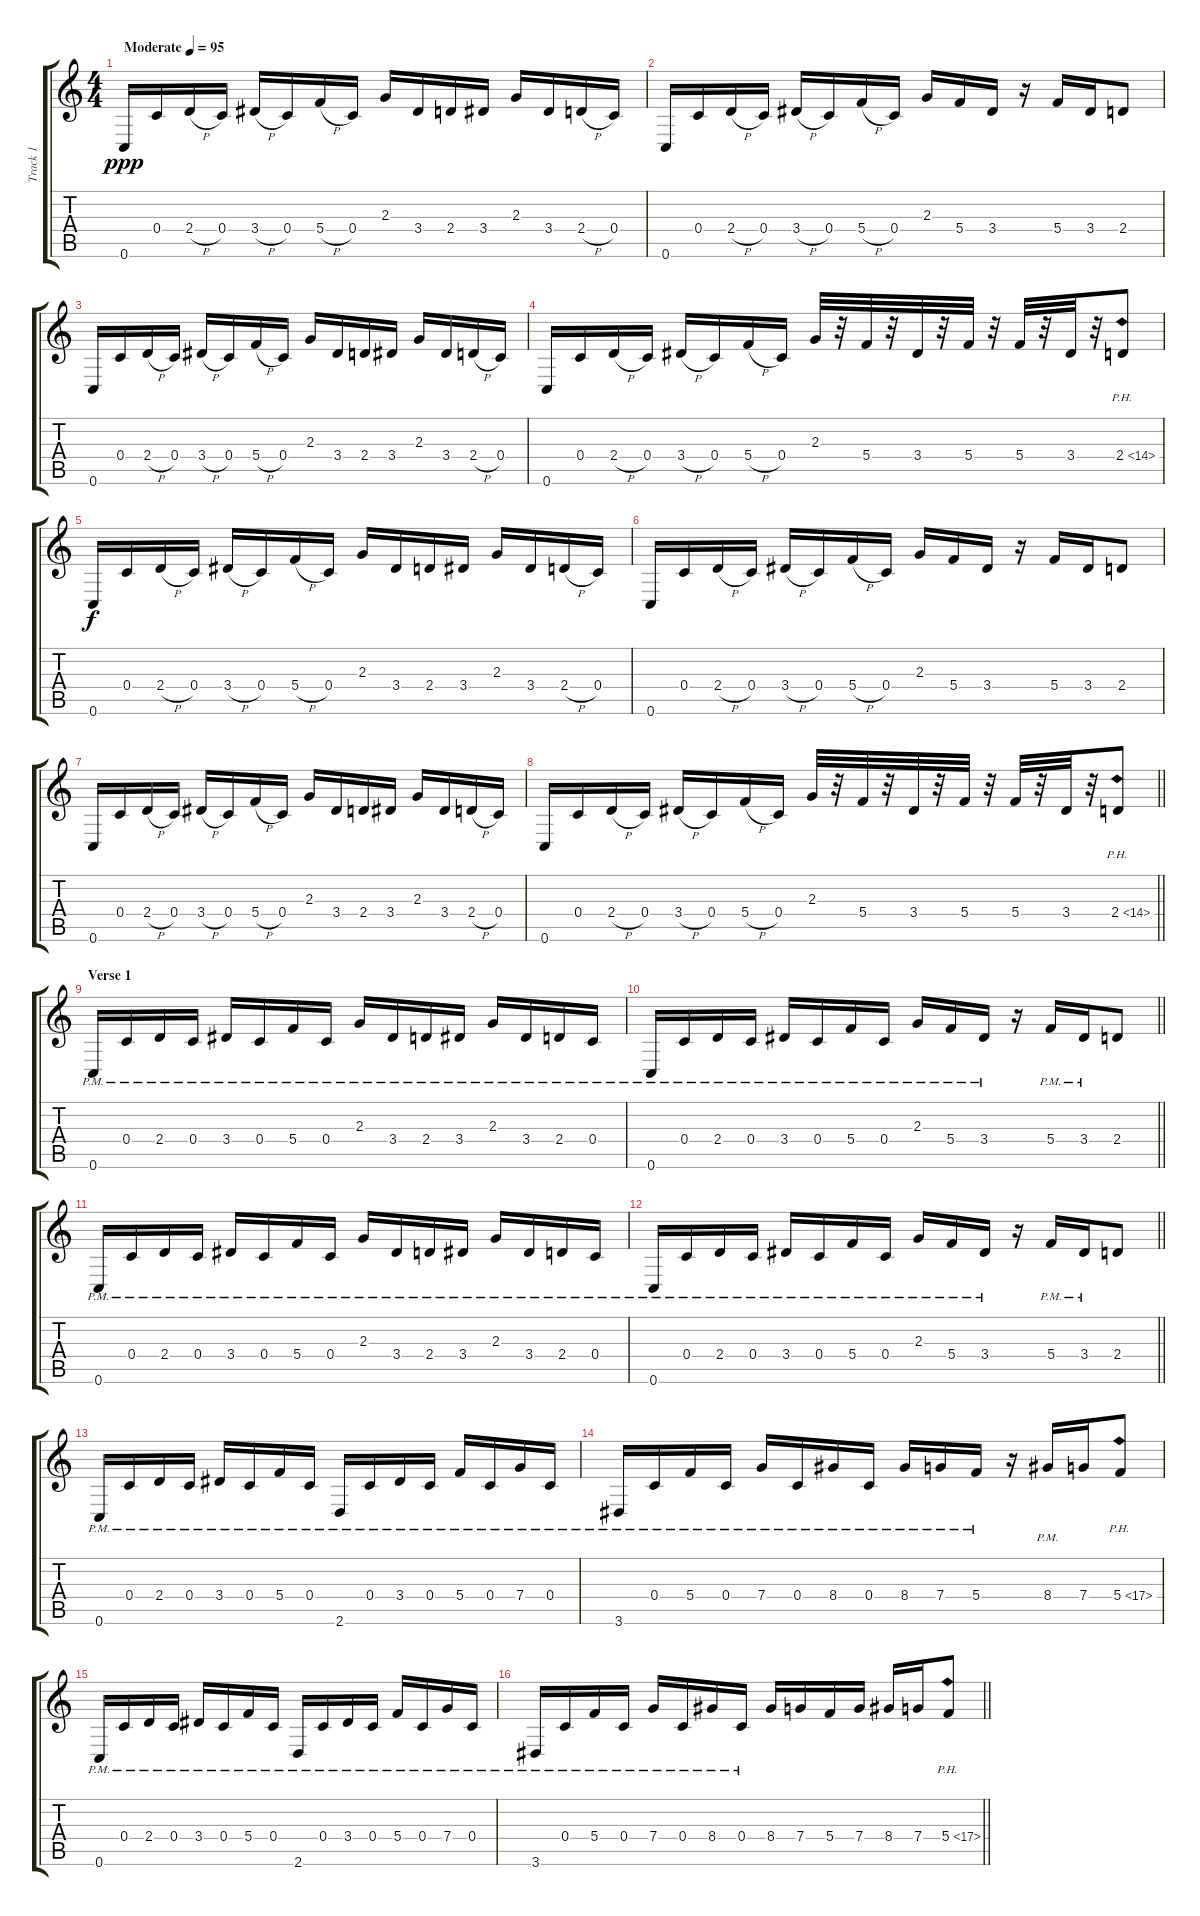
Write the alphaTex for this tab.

\track ("Track 1" "Track 1") {instrument distortionguitar}
\staff {score tabs}
\tuning (D4 A3 F3 C3 G2 C2) {hide}
\ts (4 4)
\tempo (95 "Moderate")
\clef g2
\ks c
0.6.16{dy ppp instrument distortionguitar} 0.4.16 2.4{h}.16 0.4.16 3.4{h}.16 0.4.16 5.4{h}.16 0.4.16 2.3.16 3.4.16 2.4.16 3.4.16 2.3.16 3.4.16 2.4{h}.16 0.4.16 |
0.6.16 0.4.16 2.4{h}.16 0.4.16 3.4{h}.16 0.4.16 5.4{h}.16 0.4.16 2.3.16 5.4.16 3.4.16 r.16 5.4.16 3.4.16 2.4.8 |
0.6.16 0.4.16 2.4{h}.16 0.4.16 3.4{h}.16 0.4.16 5.4{h}.16 0.4.16 2.3.16 3.4.16 2.4.16 3.4.16 2.3.16 3.4.16 2.4{h}.16 0.4.16 |
0.6.16 0.4.16 2.4{h}.16 0.4.16 3.4{h}.16 0.4.16 5.4{h}.16 0.4.16 2.3.32 r.32 5.4.32 r.32 3.4.32 r.32 5.4.32 r.32 5.4.32 r.32 3.4.32 r.32 2.4{ph 12}.8 |
0.6.16{dy f} 0.4.16 2.4{h}.16 0.4.16 3.4{h}.16 0.4.16 5.4{h}.16 0.4.16 2.3.16 3.4.16 2.4.16 3.4.16 2.3.16 3.4.16 2.4{h}.16 0.4.16 |
0.6.16 0.4.16 2.4{h}.16 0.4.16 3.4{h}.16 0.4.16 5.4{h}.16 0.4.16 2.3.16 5.4.16 3.4.16 r.16 5.4.16 3.4.16 2.4.8 |
0.6.16 0.4.16 2.4{h}.16 0.4.16 3.4{h}.16 0.4.16 5.4{h}.16 0.4.16 2.3.16 3.4.16 2.4.16 3.4.16 2.3.16 3.4.16 2.4{h}.16 0.4.16 |
\barLineRight lightlight
0.6.16 0.4.16 2.4{h}.16 0.4.16 3.4{h}.16 0.4.16 5.4{h}.16 0.4.16 2.3.32 r.32 5.4.32 r.32 3.4.32 r.32 5.4.32 r.32 5.4.32 r.32 3.4.32 r.32 2.4{ph 12}.8 |
\section ("" "Verse 1")
0.6{pm}.16 0.4{pm}.16 2.4{pm}.16 0.4{pm}.16 3.4{pm}.16 0.4{pm}.16 5.4{pm}.16 0.4{pm}.16 2.3{pm}.16 3.4{pm}.16 2.4{pm}.16 3.4{pm}.16 2.3{pm}.16 3.4{pm}.16 2.4{pm}.16 0.4{pm}.16 |
\barLineRight lightlight
0.6{pm}.16 0.4{pm}.16 2.4{pm}.16 0.4{pm}.16 3.4{pm}.16 0.4{pm}.16 5.4{pm}.16 0.4{pm}.16 2.3{pm}.16 5.4{pm}.16 3.4{pm}.16 r.16 5.4{pm}.16 3.4{pm}.16 2.4.8 |
0.6{pm}.16 0.4{pm}.16 2.4{pm}.16 0.4{pm}.16 3.4{pm}.16 0.4{pm}.16 5.4{pm}.16 0.4{pm}.16 2.3{pm}.16 3.4{pm}.16 2.4{pm}.16 3.4{pm}.16 2.3{pm}.16 3.4{pm}.16 2.4{pm}.16 0.4{pm}.16 |
\barLineRight lightlight
0.6{pm}.16 0.4{pm}.16 2.4{pm}.16 0.4{pm}.16 3.4{pm}.16 0.4{pm}.16 5.4{pm}.16 0.4{pm}.16 2.3{pm}.16 5.4{pm}.16 3.4{pm}.16 r.16 5.4{pm}.16 3.4{pm}.16 2.4.8 |
0.6{pm}.16 0.4{pm}.16 2.4{pm}.16 0.4{pm}.16 3.4{pm}.16 0.4{pm}.16 5.4{pm}.16 0.4{pm}.16 2.6{pm}.16 0.4{pm}.16 3.4{pm}.16 0.4{pm}.16 5.4{pm}.16 0.4{pm}.16 7.4{pm}.16 0.4{pm}.16 |
3.6{pm}.16 0.4{pm}.16 5.4{pm}.16 0.4{pm}.16 7.4{pm}.16 0.4{pm}.16 8.4{pm}.16 0.4{pm}.16 8.4{pm}.16 7.4{pm}.16 5.4{pm}.16 r.16 8.4{pm}.16 7.4.16 5.4{ph 12}.8 |
0.6{pm}.16 0.4{pm}.16 2.4{pm}.16 0.4{pm}.16 3.4{pm}.16 0.4{pm}.16 5.4{pm}.16 0.4{pm}.16 2.6{pm}.16 0.4{pm}.16 3.4{pm}.16 0.4{pm}.16 5.4{pm}.16 0.4{pm}.16 7.4{pm}.16 0.4{pm}.16 |
\barLineRight lightlight
3.6{pm}.16 0.4{pm}.16 5.4{pm}.16 0.4{pm}.16 7.4{pm}.16 0.4{pm}.16 8.4{pm}.16 0.4{pm}.16 8.4.16 7.4.16 5.4.16 7.4.16 8.4.16 7.4.16 5.4{ph 12}.8
